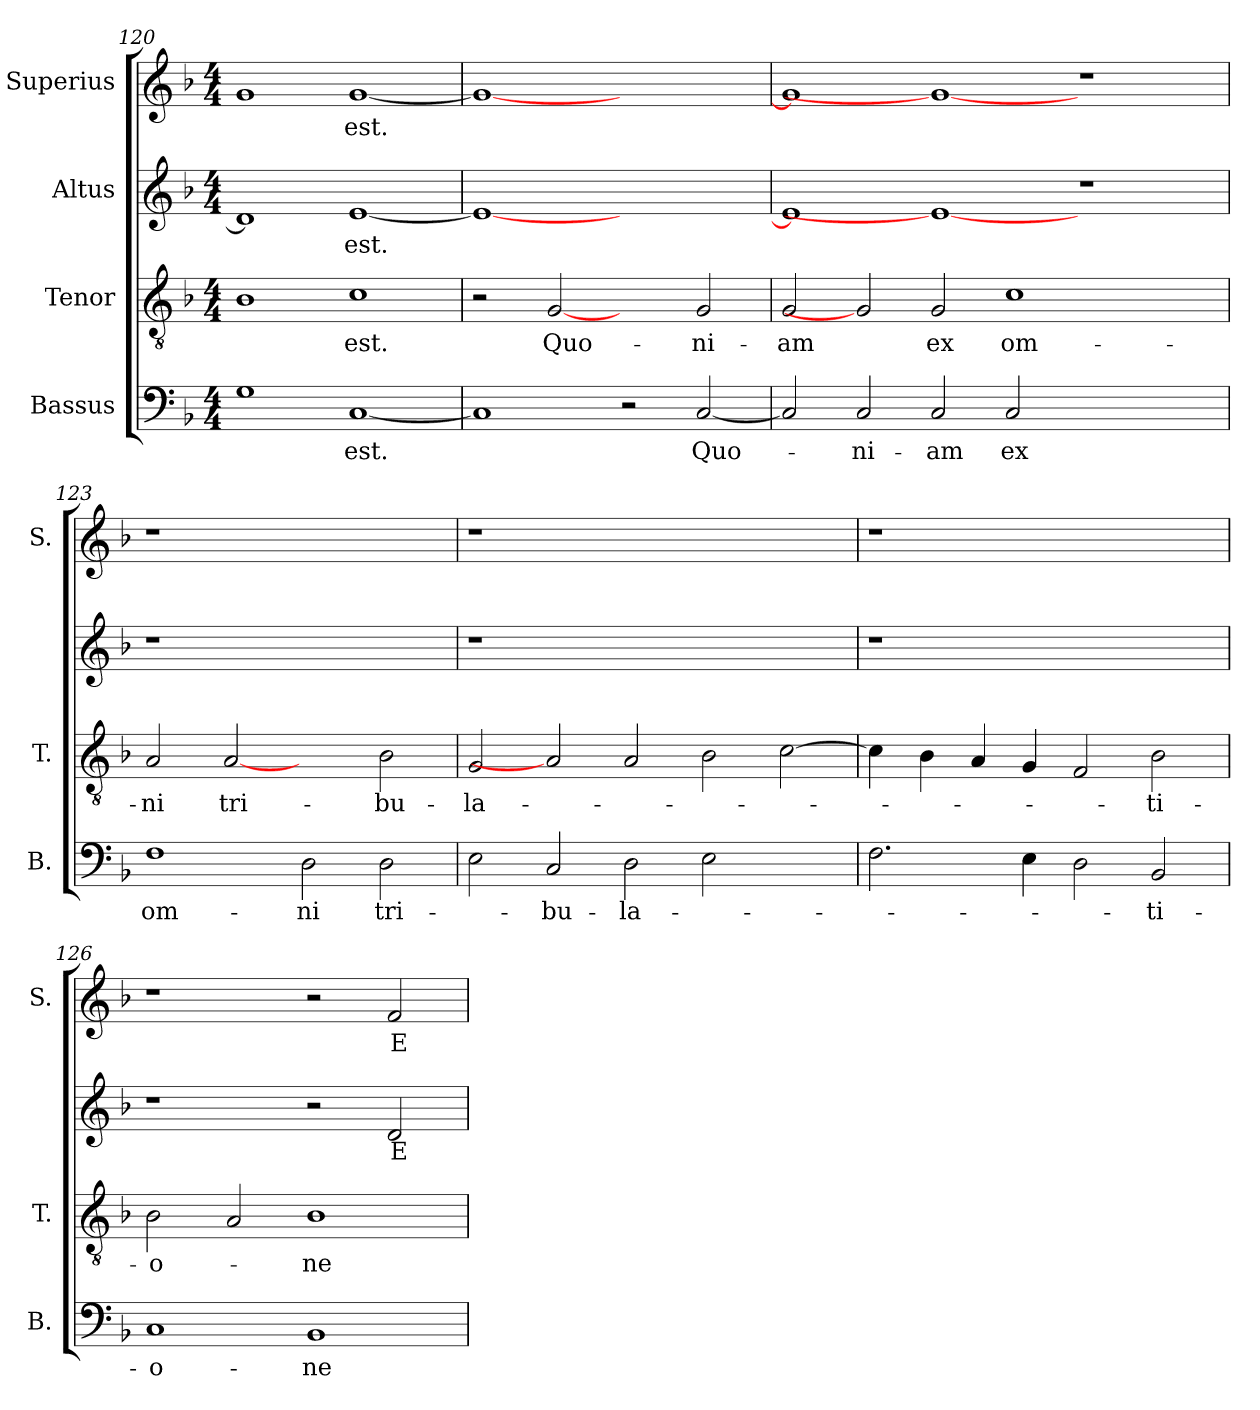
**kern	**text	**kern	**text	**kern	**text	**kern	**text
*part4	*part4	*part3	*part3	*part2	*part2	*part1	*part1
*staff4	*staff4	*staff3	*staff3	*staff2	*staff2	*staff1	*staff1
*I"Bassus	*	*I"Tenor	*	*I"Altus	*	*I"Superius	*
*I'B.	*	*I'T.	*	*	*	*I'S.	*
*clefF4	*	*clefGv2	*	*clefG2	*	*clefG2	*
*	*	*ITrd7c12	*	*	*	*	*
*k[b-]	*	*k[b-]	*	*k[b-]	*	*k[b-]	*
*F:	*	*F:	*	*F:	*	*F:	*
*M4/4	*	*M4/4	*	*M4/4	*	*M4/4	*
=120	=120	=120	=120	=120	=120	=120	=120
1Gi	.	1BB-i	.	1di]	.	1gi	.
!	!LO:LY:b:color=#000000	!	!	!	!	!	!
!	!	!	!LO:LY:b:color=#000000	!	!	!	!
!	!	!	!	!	!LO:LY:b:color=#000000	!	!
!	!	!	!	!	!	!	!LO:LY:b:color=#000000
[<1Ci	est.	1Ci	est.	[<1ei	est.	[<1gi	est.
=121	=121	=121	=121	=121	=121	=121	=121
1Ci]	.	2r	.	1ei_<	.	1gi_<	.
!	!	!	!LO:LY:b:color=#000000	!	!	!	!
.	.	[2GGi	Quo-	.	.	.	.
2r	.	2ryy	.	1ryy	.	1ryy	.
!	!LO:LY:b:color=#000000	!	!	!	!	!	!
!	!	!	!LO:LY:b:color=#000000	!	!	!	!
[<2Ci/	Quo-	2GGi/	-ni-	.	.	.	.
!!LO:PB:g=z
=122	=122	=122	=122	=122	=122	=122	=122
!	!	!	!LO:LY:b:color=#000000	!	!	!	!
2Ci/]	.	2GGi/	-am	1ei]	.	1gi]	.
!	!LO:LY:b:color=#000000	!	!	!	!	!	!
2Ci/	-ni-	2GGi]	.	.	.	.	.
!	!LO:LY:b:color=#000000	!	!	!	!	!	!
!	!	!	!LO:LY:b:color=#000000	!	!	!	!
2Ci/	-am	2GGi/	ex	1ei_	.	1gi_	.
!	!LO:LY:b:color=#000000	!	!	!	!	!	!
!	!	!	!LO:LY:b:color=#000000	!	!	!	!
2Ci/	ex	1Ci	om-	.	.	.	.
1ryy	.	.	.	1r	.	1r	.
.	.	2ryy	.	.	.	.	.
=123	=123	=123	=123	=123	=123	=123	=123
!	!LO:LY:b:color=#000000	!	!	!	!	!	!
!	!	!	!LO:LY:b:color=#000000	!LO:N:vis=1	!	!LO:N:vis=1	!
1Fi	om-	2AAi/	-ni	1r	.	1r	.
!	!	!	!LO:LY:b:color=#000000	!	!	!	!
.	.	[2AAi	tri-	.	.	.	.
!	!LO:LY:b:color=#000000	!	!	!	!	!	!
2Di\	-ni	2ryy	.	1ryy	.	1ryy	.
!	!LO:LY:b:color=#000000	!	!	!	!	!	!
!	!	!	!LO:LY:b:color=#000000	!	!	!	!
2Di\	tri-	2BB-i\	-bu-	.	.	.	.
=124	=124	=124	=124	=124	=124	=124	=124
!	!	!	!LO:LY:b:color=#000000	!LO:N:vis=1	!	!LO:N:vis=1	!
2Ei\	.	2GGi/	-la-	1r	.	1r	.
!	!LO:LY:b:color=#000000	!	!	!	!	!	!
2Ci/	-bu-	2AAi]	.	.	.	.	.
!	!LO:LY:b:color=#000000	!	!	!	!	!	!
2Di\	-la-	2AAi/	.	1.ryy	.	1.ryy	.
2Ei\	.	2BB-i\	.	.	.	.	.
2ryy	.	[>2Ci\	.	.	.	.	.
=125	=125	=125	=125	=125	=125	=125	=125
!	!	!	!	!LO:N:vis=1	!	!LO:N:vis=1	!
2.Fi\	.	4Ci\]	.	1r	.	1r	.
.	.	4BB-i\	.	.	.	.	.
.	.	4AAi/	.	.	.	.	.
4Ei\	.	4GGi/	.	.	.	.	.
2Di\	.	2FFi/	.	1ryy	.	1ryy	.
!	!LO:LY:b:color=#000000	!	!	!	!	!	!
!	!	!	!LO:LY:b:color=#000000	!	!	!	!
2BB-i/	-ti-	2BB-i\	-ti-	.	.	.	.
=126	=126	=126	=126	=126	=126	=126	=126
!	!LO:LY:b:color=#000000	!	!	!	!	!	!
!	!	!	!LO:LY:b:color=#000000	!	!	!	!
1Ci	-o-	2BB-i\	-o-	1r	.	1r	.
.	.	2AAi/	.	.	.	.	.
!	!LO:LY:b:color=#000000	!	!	!	!	!	!
!	!	!	!LO:LY:b:color=#000000	!	!	!	!
1BB-i	-ne	1BB-i	-ne	2r	.	2r	.
!	!	!	!	!	!LO:LY:b:color=#000000	!	!
!	!	!	!	!	!	!	!LO:LY:b:color=#000000
.	.	.	.	2di/	E-	2fi/	E-
=	=	=	=	=	=	=	=
*-	*-	*-	*-	*-	*-	*-	*-
